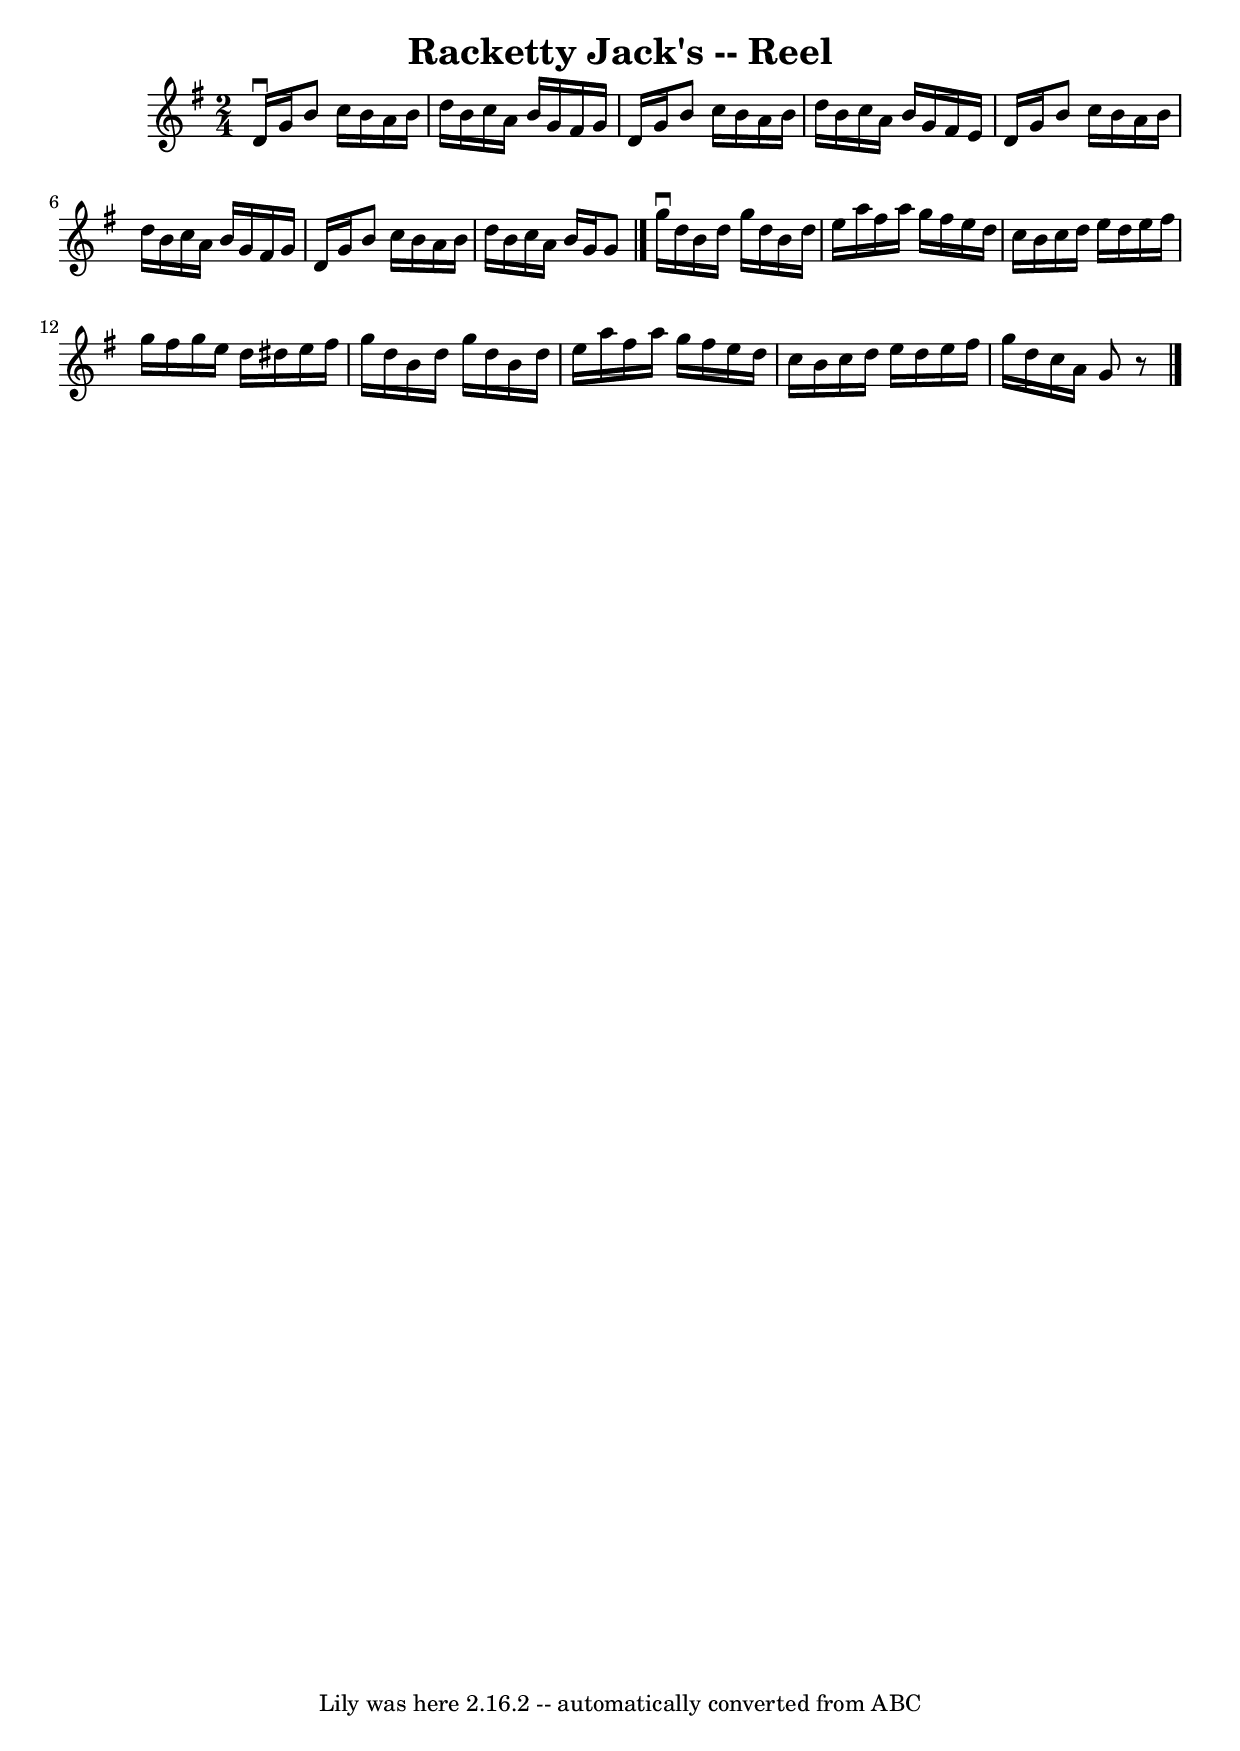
\version "2.16.2"
\include "Mammoth.ily"
\header {
  %% book = "Ryan's Mammoth Collection"
  crossRefNumber = "1"
  footnotes = "\\\\300"
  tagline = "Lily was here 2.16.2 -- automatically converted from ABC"
  title = "Racketty Jack's -- Reel"

}
voicedefault =  {


  \time 2/4 
  \key g \major
  d'16^\downbow g'16 b'8 c''16 b'16 a'16 
  b'16    |
  d''16 b'16 c''16 a'16 b'16 g'16 fis'16  
  g'16    |
  d'16 g'16 b'8 c''16 b'16 a'16 b'16     |
  d''16 b'16 c''16 a'16 b'16 g'16 fis'16 e'16     |
  d'16 g'16 b'8 c''16 b'16 a'16 b'16    |
  
  d''16 b'16 c''16 a'16 b'16 g'16 fis'16 g'16    |
  
  d'16 g'16 b'8 c''16 b'16 a'16 b'16    |
  d''16    
  b'16 c''16 a'16 b'16 g'16 g'8    \bar "|."     \bar "|." g''16^\downbow d''16 b'16 d''16 g''16 d''16 b'16 d''16     |
  e''16 a''16 fis''16 a''16 g''16 fis''16 e''16    
  d''16    |
  c''16 b'16 c''16 d''16 e''16 d''16 e''16  
  fis''16    |
  g''16 fis''16 g''16 e''16 d''16 dis''16  
  e''16 fis''16    |
  g''16 d''16 b'16 d''16 g''16    
  d''16 b'16 d''16    |
  e''16 a''16 fis''16 a''16    
  g''16 fis''16 e''16 d''16    |
  c''16 b'16 c''16    
  d''16 e''16 d''16 e''16 fis''16    |
  g''16 d''16    
  c''16 a'16 g'8    r8   \bar "|."   

}

\score{
  <<

    \context Staff="default"
    {
      \voicedefault 
      
    }

  >>
  \layout {
    
  }
  \midi {
  }

}
